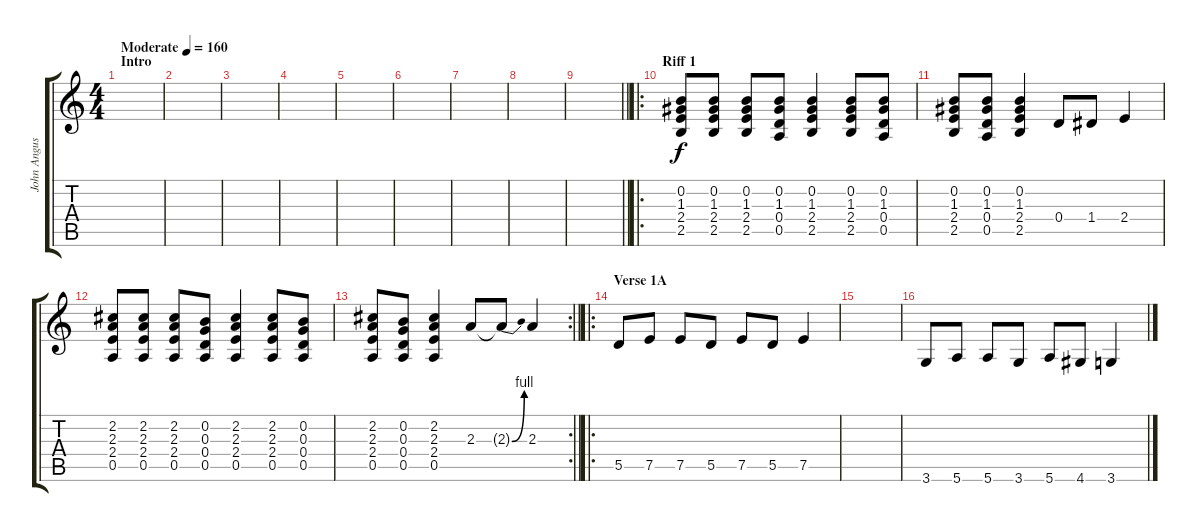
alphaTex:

\track ("John Angus - Guitar 2" "John Angus") {instrument overdrivenguitar}
\staff {score tabs}
\tuning (E4 B3 G3 D3 A2 E2) {hide}
\ts (4 4)
\section ("" "Intro")
\tempo (160 "Moderate")
\clef g2
\ks c
|
|
|
|
|
|
|
|
\barLineRight lightlight
|
\ro
\section ("" "Riff 1")
(0.2 1.3 2.4 2.5).8 (0.2 1.3 2.4 2.5).8 (0.2 1.3 2.4 2.5).8 (0.2 1.3 0.4 0.5).8 (0.2 1.3 2.4 2.5).4 (0.2 1.3 2.4 2.5).8 (0.2 1.3 0.4 0.5).8 |
(0.2 1.3 2.4 2.5).8 (0.2 1.3 0.4 0.5).8 (0.2 1.3 2.4 2.5).4 0.4.8 1.4.8 2.4.4 |
(2.2 2.3 2.4 0.5).8 (2.2 2.3 2.4 0.5).8 (2.2 2.3 2.4 0.5).8 (0.2 0.3 0.4 0.5).8 (2.2 2.3 2.4 0.5).4 (2.2 2.3 2.4 0.5).8 (0.2 0.3 0.4 0.5).8 |
\rc 2
\barLineRight lightlight
(2.2 2.3 2.4 0.5).8 (0.2 0.3 0.4 0.5).8 (2.2 2.3 2.4 0.5).4 2.3.8 2.3{be (bend 0 0 60 4) t}.8 2.3.4 |
\ro
\section ("" "Verse 1A")
5.5.8 7.5.8 7.5.8 5.5.8 7.5.8 5.5.8 7.5.4 |
|
3.6.8 5.6.8 5.6.8 3.6.8 5.6.8 4.6.8 3.6.4
